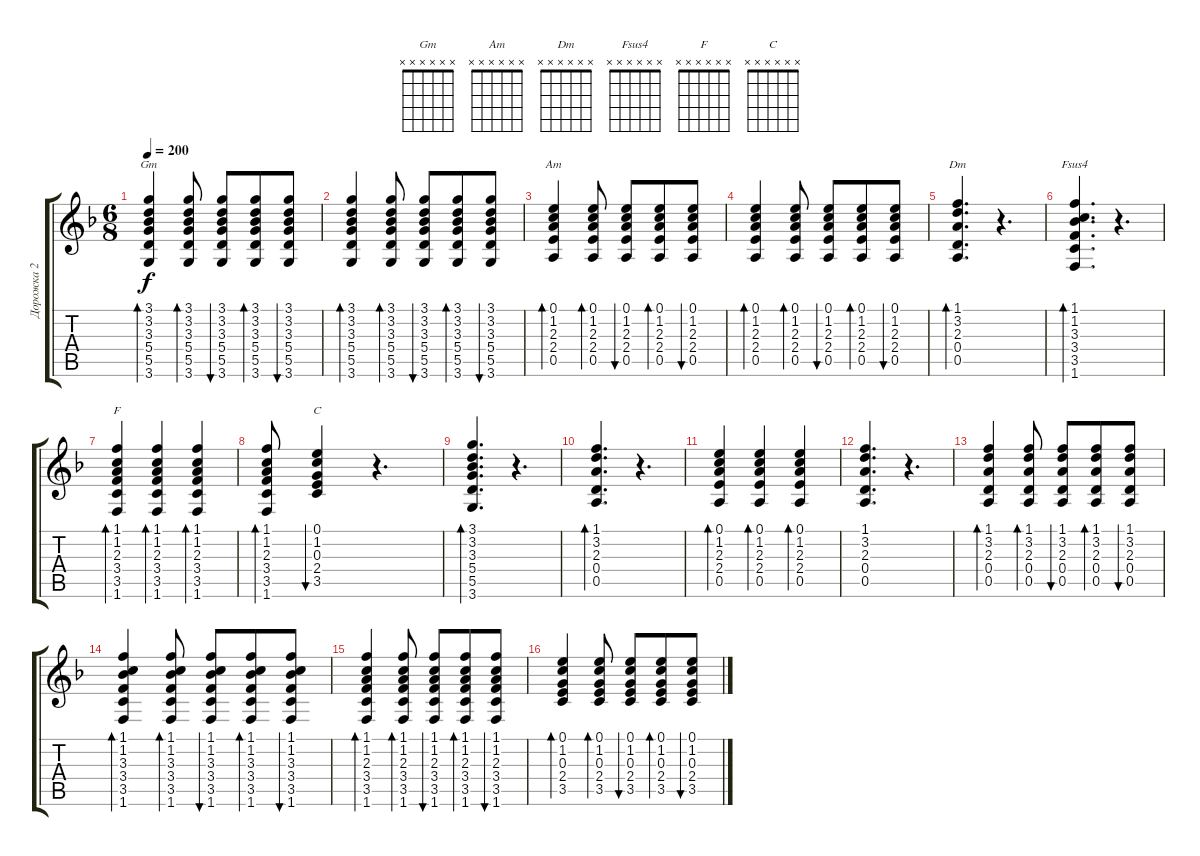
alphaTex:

\track ("Дорожка 2" "Дорожка 2") {solo instrument acousticguitarsteel}
\staff {score tabs}
\tuning (E4 B3 G3 D3 A2 E2) {hide}
\chord ("Gm" x x x x x x)
\chord ("Am" x x x x x x)
\chord ("Dm" x x x x x x)
\chord ("Fsus4" x x x x x x)
\chord ("F" x x x x x x)
\chord ("C" x x x x x x)
\ts (6 8)
\tempo 200
\clef g2
\ks f
(3.1 3.2 3.3 5.4 5.5 3.6).4{bd 30 ch "Gm" dy f} (3.1 3.2 3.3 5.4 5.5 3.6).8{bd 30} (3.1 3.2 3.3 5.4 5.5 3.6).8{bu 30} (3.1 3.2 3.3 5.4 5.5 3.6).8{bd 30} (3.1 3.2 3.3 5.4 5.5 3.6).8{bu 30} |
(3.1 3.2 3.3 5.4 5.5 3.6).4{bd 30} (3.1 3.2 3.3 5.4 5.5 3.6).8{bd 30} (3.1 3.2 3.3 5.4 5.5 3.6).8{bu 30} (3.1 3.2 3.3 5.4 5.5 3.6).8{bd 30} (3.1 3.2 3.3 5.4 5.5 3.6).8{bu 30} |
(0.1 1.2 2.3 2.4 0.5).4{bd 30 ch "Am"} (0.1 1.2 2.3 2.4 0.5).8{bd 30} (0.1 1.2 2.3 2.4 0.5).8{bu 30} (0.1 1.2 2.3 2.4 0.5).8{bd 30} (0.1 1.2 2.3 2.4 0.5).8{bu 30} |
(0.1 1.2 2.3 2.4 0.5).4{bd 30} (0.1 1.2 2.3 2.4 0.5).8{bd 30} (0.1 1.2 2.3 2.4 0.5).8{bu 30} (0.1 1.2 2.3 2.4 0.5).8{bd 30} (0.1 1.2 2.3 2.4 0.5).8{bu 30} |
(1.1 3.2 2.3 0.4 0.5).4{d bd 30 ch "Dm"} r.4{d} |
(1.1 1.2 3.3 3.4 3.5 1.6).4{d bd 30 ch "Fsus4"} r.4{d} |
(1.1 1.2 2.3 3.4 3.5 1.6).4{bd 30 ch "F"} (1.1 1.2 2.3 3.4 3.5 1.6).4{bd 30} (1.1 1.2 2.3 3.4 3.5 1.6).4{bd 30} |
(1.1 1.2 2.3 3.4 3.5 1.6).8{bd 30} (0.1 1.2 0.3 2.4 3.5).4{bu 30 ch "C"} r.4{d} |
(3.1 3.2 3.3 5.4 5.5 3.6).4{d bd 30} r.4{d} |
(1.1 3.2 2.3 0.4 0.5).4{d bd 30} r.4{d} |
(0.1 1.2 2.3 2.4 0.5).4{bd 30} (0.1 1.2 2.3 2.4 0.5).4{bd 30} (0.1 1.2 2.3 2.4 0.5).4{bd 30} |
(1.1 3.2 2.3 0.4 0.5).4{d} r.4{d} |
(1.1 3.2 2.3 0.4 0.5).4{bd 30} (1.1 3.2 2.3 0.4 0.5).8{bd 30} (1.1 3.2 2.3 0.4 0.5).8{bu 30} (1.1 3.2 2.3 0.4 0.5).8{bd 30} (1.1 3.2 2.3 0.4 0.5).8{bu 30} |
(1.1 1.2 3.3 3.4 3.5 1.6).4{bd 30} (1.1 1.2 3.3 3.4 3.5 1.6).8{bd 30} (1.1 1.2 3.3 3.4 3.5 1.6).8{bu 30} (1.1 1.2 3.3 3.4 3.5 1.6).8{bd 30} (1.1 1.2 3.3 3.4 3.5 1.6).8{bu 30} |
(1.1 1.2 2.3 3.4 3.5 1.6).4{bd 30} (1.1 1.2 2.3 3.4 3.5 1.6).8{bd 30} (1.1 1.2 2.3 3.4 3.5 1.6).8{bu 30} (1.1 1.2 2.3 3.4 3.5 1.6).8{bd 30} (1.1 1.2 2.3 3.4 3.5 1.6).8{bu 30} |
(0.1 1.2 0.3 2.4 3.5).4{bd 30} (0.1 1.2 0.3 2.4 3.5).8{bd 30} (0.1 1.2 0.3 2.4 3.5).8{bu 30} (0.1 1.2 0.3 2.4 3.5).8{bd 30} (0.1 1.2 0.3 2.4 3.5).8{bu 30}
